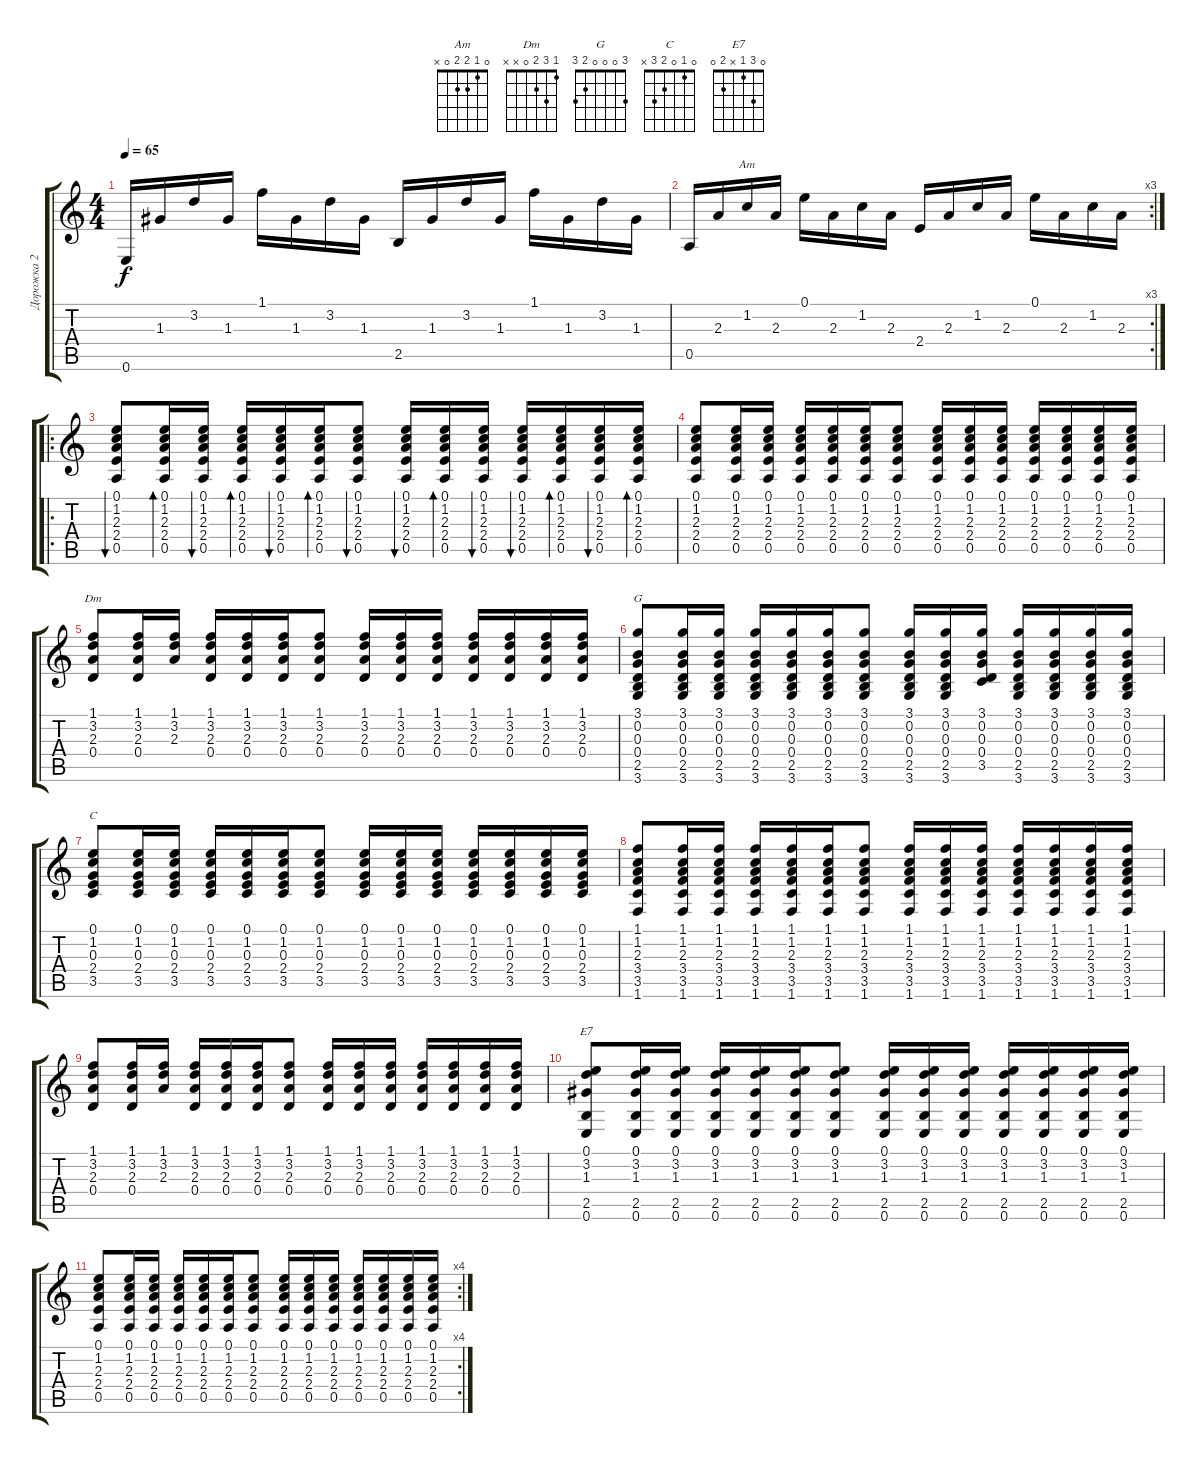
\track ("Дорожка 2" "Дорожка 2") {instrument acousticguitarnylon}
\staff {score tabs}
\tuning (E4 B3 G3 D3 A2 E2) {hide}
\chord ("Am" 0 1 2 2 0 x)
\chord ("Dm" 1 3 2 0 x x)
\chord ("G" 3 0 0 0 2 3)
\chord ("C" 0 1 0 2 3 x)
\chord ("E7" 0 3 1 x 2 0)
\ts (4 4)
\tempo 65
\clef g2
\ks aminor
0.6.16{dy f} 1.3.16 3.2.16 1.3.16 1.1.16 1.3.16 3.2.16 1.3.16 2.5.16 1.3.16 3.2.16 1.3.16 1.1.16 1.3.16 3.2.16 1.3.16 |
\rc 3
0.5.16 2.3.16 1.2.16{ch "Am"} 2.3.16 0.1.16 2.3.16 1.2.16 2.3.16 2.4.16 2.3.16 1.2.16 2.3.16 0.1.16 2.3.16 1.2.16 2.3.16 |
\ro
(0.1 1.2 2.3 2.4 0.5).8{bu 30} (0.1 1.2 2.3 2.4 0.5).16{bd 30} (0.1 1.2 2.3 2.4 0.5).16{bu 30} (0.1 1.2 2.3 2.4 0.5).16{bd 30} (0.1 1.2 2.3 2.4 0.5).16{bu 30} (0.1 1.2 2.3 2.4 0.5).16{bd 30} (0.1 1.2 2.3 2.4 0.5).8{bu 30} (0.1 1.2 2.3 2.4 0.5).16{bu 30} (0.1 1.2 2.3 2.4 0.5).16{bd 30} (0.1 1.2 2.3 2.4 0.5).16{bu 30} (0.1 1.2 2.3 2.4 0.5).16{bu 30} (0.1 1.2 2.3 2.4 0.5).16{bd 30} (0.1 1.2 2.3 2.4 0.5).16{bu 30} (0.1 1.2 2.3 2.4 0.5).16{bd 30} |
(0.1 1.2 2.3 2.4 0.5).8 (0.1 1.2 2.3 2.4 0.5).16 (0.1 1.2 2.3 2.4 0.5).16 (0.1 1.2 2.3 2.4 0.5).16 (0.1 1.2 2.3 2.4 0.5).16 (0.1 1.2 2.3 2.4 0.5).16 (0.1 1.2 2.3 2.4 0.5).8 (0.1 1.2 2.3 2.4 0.5).16 (0.1 1.2 2.3 2.4 0.5).16 (0.1 1.2 2.3 2.4 0.5).16 (0.1 1.2 2.3 2.4 0.5).16 (0.1 1.2 2.3 2.4 0.5).16 (0.1 1.2 2.3 2.4 0.5).16 (0.1 1.2 2.3 2.4 0.5).16 |
(1.1 3.2 2.3 0.4).8{ch "Dm"} (1.1 3.2 2.3 0.4).16 (1.1 3.2 2.3).16 (1.1 3.2 2.3 0.4).16 (1.1 3.2 2.3 0.4).16 (1.1 3.2 2.3 0.4).16 (1.1 3.2 2.3 0.4).8 (1.1 3.2 2.3 0.4).16 (1.1 3.2 2.3 0.4).16 (1.1 3.2 2.3 0.4).16 (1.1 3.2 2.3 0.4).16 (1.1 3.2 2.3 0.4).16 (1.1 3.2 2.3 0.4).16 (1.1 3.2 2.3 0.4).16 |
(3.1 0.2 0.3 0.4 2.5 3.6).8{ch "G"} (3.1 0.2 0.3 0.4 2.5 3.6).16 (3.1 0.2 0.3 0.4 2.5 3.6).16 (3.1 0.2 0.3 0.4 2.5 3.6).16 (3.1 0.2 0.3 0.4 2.5 3.6).16 (3.1 0.2 0.3 0.4 2.5 3.6).16 (3.1 0.2 0.3 0.4 2.5 3.6).8 (3.1 0.2 0.3 0.4 2.5 3.6).16 (3.1 0.2 0.3 0.4 2.5 3.6).16 (3.1 0.2 0.3 0.4 3.5).16 (3.1 0.2 0.3 0.4 2.5 3.6).16 (3.1 0.2 0.3 0.4 2.5 3.6).16 (3.1 0.2 0.3 0.4 2.5 3.6).16 (3.1 0.2 0.3 0.4 2.5 3.6).16 |
(0.1 1.2 0.3 2.4 3.5).8{ch "C"} (0.1 1.2 0.3 2.4 3.5).16 (0.1 1.2 0.3 2.4 3.5).16 (0.1 1.2 0.3 2.4 3.5).16 (0.1 1.2 0.3 2.4 3.5).16 (0.1 1.2 0.3 2.4 3.5).16 (0.1 1.2 0.3 2.4 3.5).8 (0.1 1.2 0.3 2.4 3.5).16 (0.1 1.2 0.3 2.4 3.5).16 (0.1 1.2 0.3 2.4 3.5).16 (0.1 1.2 0.3 2.4 3.5).16 (0.1 1.2 0.3 2.4 3.5).16 (0.1 1.2 0.3 2.4 3.5).16 (0.1 1.2 0.3 2.4 3.5).16 |
(1.1 1.2 2.3 3.4 3.5 1.6).8 (1.1 1.2 2.3 3.4 3.5 1.6).16 (1.1 1.2 2.3 3.4 3.5 1.6).16 (1.1 1.2 2.3 3.4 3.5 1.6).16 (1.1 1.2 2.3 3.4 3.5 1.6).16 (1.1 1.2 2.3 3.4 3.5 1.6).16 (1.1 1.2 2.3 3.4 3.5 1.6).8 (1.1 1.2 2.3 3.4 3.5 1.6).16 (1.1 1.2 2.3 3.4 3.5 1.6).16 (1.1 1.2 2.3 3.4 3.5 1.6).16 (1.1 1.2 2.3 3.4 3.5 1.6).16 (1.1 1.2 2.3 3.4 3.5 1.6).16 (1.1 1.2 2.3 3.4 3.5 1.6).16 (1.1 1.2 2.3 3.4 3.5 1.6).16 |
(1.1 3.2 2.3 0.4).8 (1.1 3.2 2.3 0.4).16 (1.1 3.2 2.3).16 (1.1 3.2 2.3 0.4).16 (1.1 3.2 2.3 0.4).16 (1.1 3.2 2.3 0.4).16 (1.1 3.2 2.3 0.4).8 (1.1 3.2 2.3 0.4).16 (1.1 3.2 2.3 0.4).16 (1.1 3.2 2.3 0.4).16 (1.1 3.2 2.3 0.4).16 (1.1 3.2 2.3 0.4).16 (1.1 3.2 2.3 0.4).16 (1.1 3.2 2.3 0.4).16 |
(0.1 3.2 1.3 2.5 0.6).8{ch "E7"} (0.1 3.2 1.3 2.5 0.6).16 (0.1 3.2 1.3 2.5 0.6).16 (0.1 3.2 1.3 2.5 0.6).16 (0.1 3.2 1.3 2.5 0.6).16 (0.1 3.2 1.3 2.5 0.6).16 (0.1 3.2 1.3 2.5 0.6).8 (0.1 3.2 1.3 2.5 0.6).16 (0.1 3.2 1.3 2.5 0.6).16 (0.1 3.2 1.3 2.5 0.6).16 (0.1 3.2 1.3 2.5 0.6).16 (0.1 3.2 1.3 2.5 0.6).16 (0.1 3.2 1.3 2.5 0.6).16 (0.1 3.2 1.3 2.5 0.6).16 |
\rc 4
(0.1 1.2 2.3 2.4 0.5).8 (0.1 1.2 2.3 2.4 0.5).16 (0.1 1.2 2.3 2.4 0.5).16 (0.1 1.2 2.3 2.4 0.5).16 (0.1 1.2 2.3 2.4 0.5).16 (0.1 1.2 2.3 2.4 0.5).16 (0.1 1.2 2.3 2.4 0.5).8 (0.1 1.2 2.3 2.4 0.5).16 (0.1 1.2 2.3 2.4 0.5).16 (0.1 1.2 2.3 2.4 0.5).16 (0.1 1.2 2.3 2.4 0.5).16 (0.1 1.2 2.3 2.4 0.5).16 (0.1 1.2 2.3 2.4 0.5).16 (0.1 1.2 2.3 2.4 0.5).16
